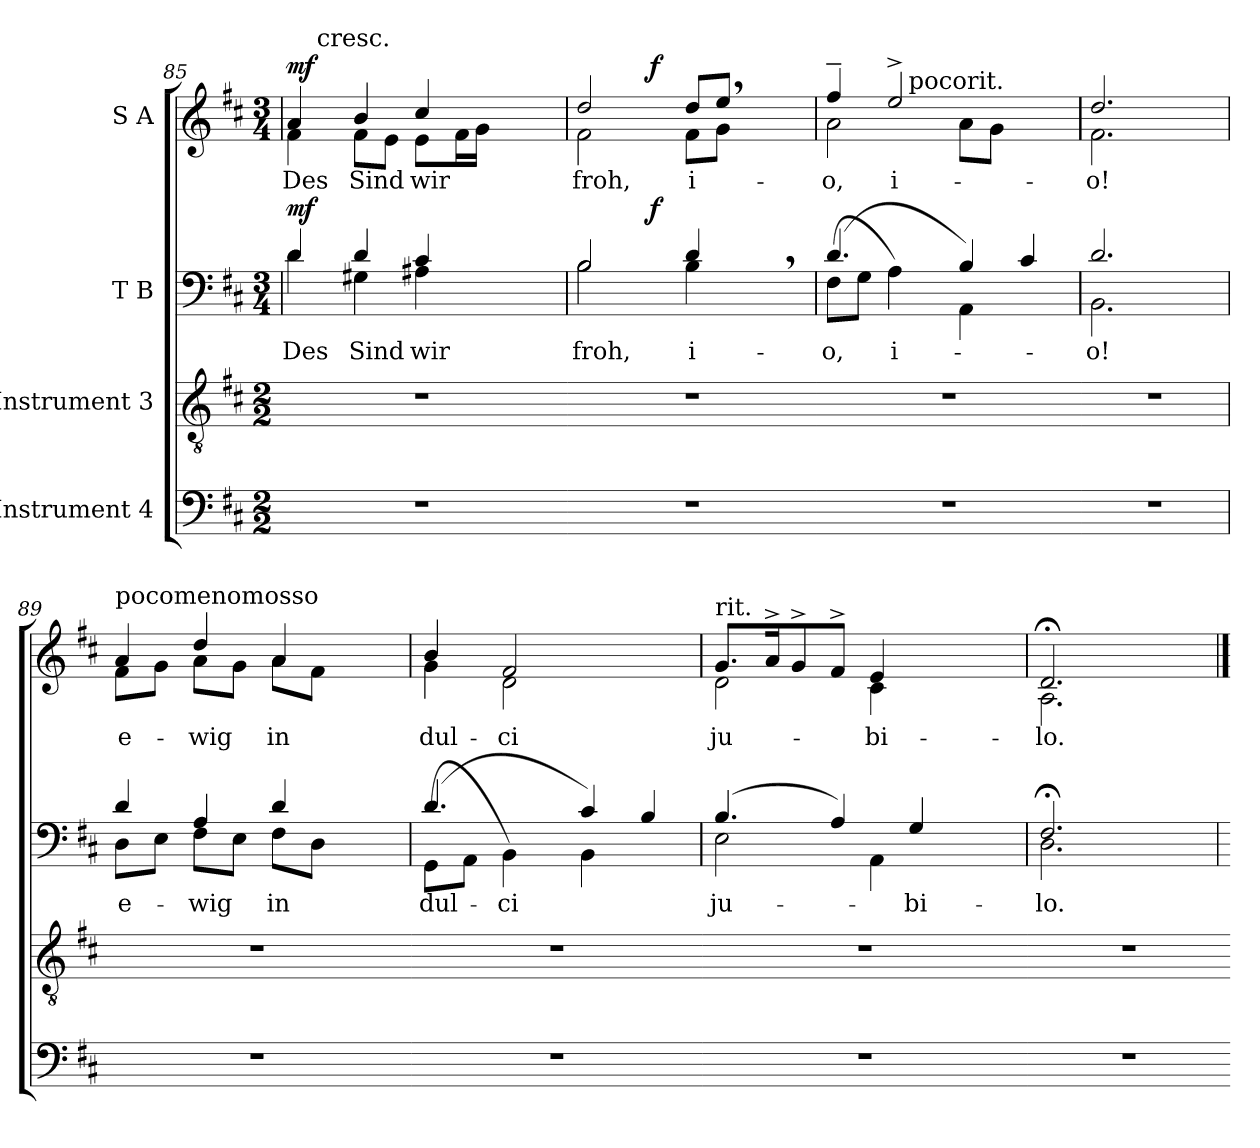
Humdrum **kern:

**kern	**kern	**kern	**text	**dynam	**kern	**text	**dynam
*part4	*part3	*part2	*part2	*part2	*part1	*part1	*part1
*staff4	*staff3	*staff2	*staff2	*staff2	*staff1	*staff1	*staff1
*I"Instrument 4	*I"Instrument 3	*I"T  B	*	*	*I"S  A	*	*
*clefF4	*clefGv2	*clefF4	*	*	*clefG2	*	*
*k[f#c#]	*k[f#c#]	*k[f#c#]	*	*	*k[f#c#]	*	*
*D:	*D:	*D:	*	*	*D:	*	*
*M2/2	*M2/2	*M3/4	*	*	*M3/4	*	*
=85	=85	=85	=85!	=85!	=85!	=85!	=85!
!	!	!	!LO:LY:a:cj	!LO:DY:a	!	!LO:LY:b:cj	!LO:DY:a
*	*	*^	*	*	*^	*	*
*	*	*	*	*	*	*	*^	*	*
1r	1r	4d/	4d\	Des	mf	4a/	4f#\	16ryy	Des	mf
.	.	.	.	.	.	.	.	64ryy	.	.
!	!	!	!	!	!	!	!	!LO:TX:a:t=cresc.	!	!
.	.	.	.	.	.	.	.	2ryy	.	.
!	!	!	!	!LO:LY:a:cj	!	!	!	!	!LO:LY:b:cj	!
.	.	4d/	4G#X\	Sind	.	4b/	8f#\L	.	Sind	.
.	.	.	.	.	.	.	8e\J	.	.	.
!	!	!	!	!LO:LY:a:cj	!	!	!	!	!LO:LY:b:cj	!
.	.	4c#/	4A#X\	wir	.	4cc#/	8e\L	.	wir	.
.	.	.	.	.	.	.	.	4ryy	.	.
.	.	.	.	.	.	.	16f#\	.	.	.
.	.	.	.	.	.	.	16g\J	.	.	.
.	.	4ryy	4ryy	.	.	4ryy	4ryy	.	.	.
.	.	.	.	.	.	.	.	8ryy	.	.
.	.	.	.	.	.	.	.	32.ryy	.	.
=86	=86	=86	=86	=86!	=86!	=86!	=86!	=86!	=86!	=86!
!	!	!	!	!LO:LY:a:cj	!	!	!	!	!LO:LY:b:cj	!
*	*	*	*^	*	*	*	*	*	*	*
1r	1r	2B/	2B\	4ryy	froh,	.	2dd/	2f#\	4ryy	froh,	.
.	.	.	.	16.ryy	.	.	.	.	16.ryy	.	.
!	!	!	!	!	!	!LO:DY:a	!	!	!	!	!LO:DY:a
.	.	.	.	2ryy	.	f	.	.	2ryy	.	f
!	!	!	!	!	!LO:LY:a:cj	!	!	!	!	!LO:LY:b:cj	!
.	.	4d,</	4B\	.	i-	.	8dd,>/L	8f#\L	.	i-	.
.	.	.	.	.	.	.	8ee/J	8g\J	.	.	.
.	.	4ryy	4ryy	.	.	.	4ryy	4ryy	.	.	.
.	.	.	.	8ryy	.	.	.	.	8ryy	.	.
.	.	.	.	32ryy	.	.	.	.	32ryy	.	.
=87	=87	=87	=87	=87	=87!	=87!	=87!	=87!	=87!	=87!	=87!
!	!	!	!	!	!LO:LY:a:cj	!	!	!	!	!LO:LY:b:cj	!
*	*	*	*v	*v	*	*	*	*	*	*	*
1r	1r	(<8F#\L	(>4.d/	-o,	.	4ff#~>/	2a\	4ryy	-o,	.
.	.	8G\J	.	.	.	.	.	.	.	.
!	!	!	!	!LO:LY:a	!	!	!	!	!LO:LY:b	!
.	.	4A\)	.	i-	.	2ee^>/	.	16ryy	i-	.
!	!	!	!	!	!	!	!	!LO:TX:a:t=pocorit.	!	!
.	.	.	.	.	.	.	.	2ryy	.	.
.	.	.	8ryy	.	.	.	.	.	.	.
.	.	4B/)	4AA\	.	.	.	8a\L	.	.	.
.	.	.	.	.	.	.	8g\J	.	.	.
.	.	4c#/	4ryy	.	.	4ryy	4ryy	.	.	.
.	.	.	.	.	.	.	.	8.ryy	.	.
=88	=88	=88	=88	=88!	=88!	=88!	=88!	=88!	=88!	=88!
!	!	!	!	!LO:LY:a:cj	!	!	!	!	!LO:LY:b:cj	!
*	*	*	*	*	*	*	*v	*v	*	*
1r	1r	2.d/	2.BB\	-o!	.	2.dd/	2.f#\	-o!	.
.	.	4ryy	4ryy	.	.	4ryy	4ryy	.	.
!!LO:LB:g=z	!!
=89	=89	=89	=89	=89	=89	=89	=89	=89	=89
!	!	!	!	!	!	!LO:TX:a:t=pocomenomosso	!	!	!
!	!	!	!	!LO:LY:a:cj	!	!	!	!LO:LY:b:cj	!
1r	1r	4d/	8D\L	e-	.	4a/	8f#\L	e-	.
.	.	.	8E\J	.	.	.	8g\J	.	.
!	!	!	!	!LO:LY:a:cj	!	!	!	!LO:LY:b:cj	!
.	.	4A/	8F#\L	-wig	.	4dd/	8a\L	-wig	.
.	.	.	8E\J	.	.	.	8g\J	.	.
!	!	!	!	!LO:LY:a:cj	!	!	!	!LO:LY:b:cj	!
.	.	4d/	8F#\L	in	.	4a/	8a\L	in	.
.	.	.	8D\J	.	.	.	8f#\J	.	.
.	.	4ryy	4ryy	.	.	4ryy	4ryy	.	.
=90	=90	=90	=90	=90!	=90!	=90!	=90!	=90!	=90!
!	!	!	!	!LO:LY:a:cj	!	!	!	!LO:LY:b:cj	!
1r	1r	(<8GG\L	(>4.d/	dul-	.	4b/	4g\	dul-	.
.	.	8AA\J	.	.	.	.	.	.	.
!	!	!	!	!LO:LY:a	!	!	!	!LO:LY:b	!
.	.	4BB\)	.	-ci	.	2f#/	2d\	-ci	.
.	.	.	8ryy	.	.	.	.	.	.
.	.	4c#/)	4BB\	.	.	.	.	.	.
.	.	4B/	4ryy	.	.	4ryy	4ryy	.	.
=91	=91	=91	=91	=91!	=91!	=91!	=91!	=91!	=91!
!	!	!	!	!	!	!LO:TX:a:t=rit.	!	!	!
!	!	!	!	!LO:LY:a:cj	!	!	!	!LO:LY:b:cj	!
1r	1r	(>4.B/	2E\	ju-	.	8.g/L	2d\	ju-	.
.	.	.	.	.	.	16a^>/	.	.	.
.	.	.	.	.	.	8g^>/	.	.	.
.	.	4A/)	.	.	.	8f#^>/J	.	.	.
!	!	!	!	!	!	!	!	!LO:LY:b:cj	!
.	.	.	4AA\	.	.	4e/	4c#\	-bi-	.
!	!	!	!	!LO:LY:a:cj	!	!	!	!	!
.	.	4G/	.	-bi-	.	.	.	.	.
.	.	.	8ryy	.	.	4ryy	4ryy	.	.
.	.	8ryy	8ryy	.	.	.	.	.	.
=92	=92	=92	=92	=92!	=92!	=92!	=92!	=92!	=92!
!	!	!	!	!LO:LY:a:cj	!	!	!	!LO:LY:b:cj	!
1r	1r	2.F#;/	2.D\	-lo.	.	2.d;</	2.A\	-lo.	.
.	.	4ryy	4ryy	.	.	4ryy	4ryy	.	.
*	*	*v	*v	*	*	*	*	*	*
*	*	*	*	*	*v	*v	*	*
=	=	=	==	==	==	==	==
*-	*-	*-	*-	*-	*-	*-	*-
